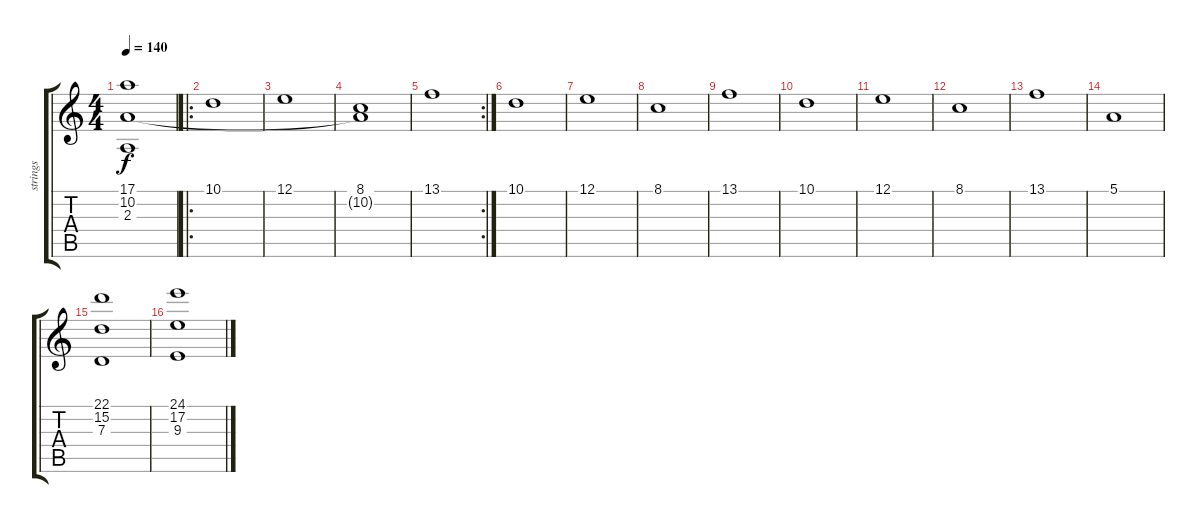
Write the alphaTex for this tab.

\track ("strings" "strings") {instrument stringensemble1}
\staff {score tabs}
\tuning (E4 B3 G3 D3 A2 E2) {hide}
\ts (4 4)
\tempo 140
\clef g2
\ks c
(17.1{t} 10.2{t} 2.3{t}).1{dy f} |
\ro
10.1.1 |
12.1.1 |
(8.1 10.2{t}).1 |
\rc 2
13.1.1 |
10.1.1 |
12.1.1 |
8.1.1 |
13.1.1 |
10.1.1 |
12.1.1 |
8.1.1 |
13.1.1 |
5.1.1 |
(22.1 15.2 7.3).1 |
(24.1 17.2 9.3).1
